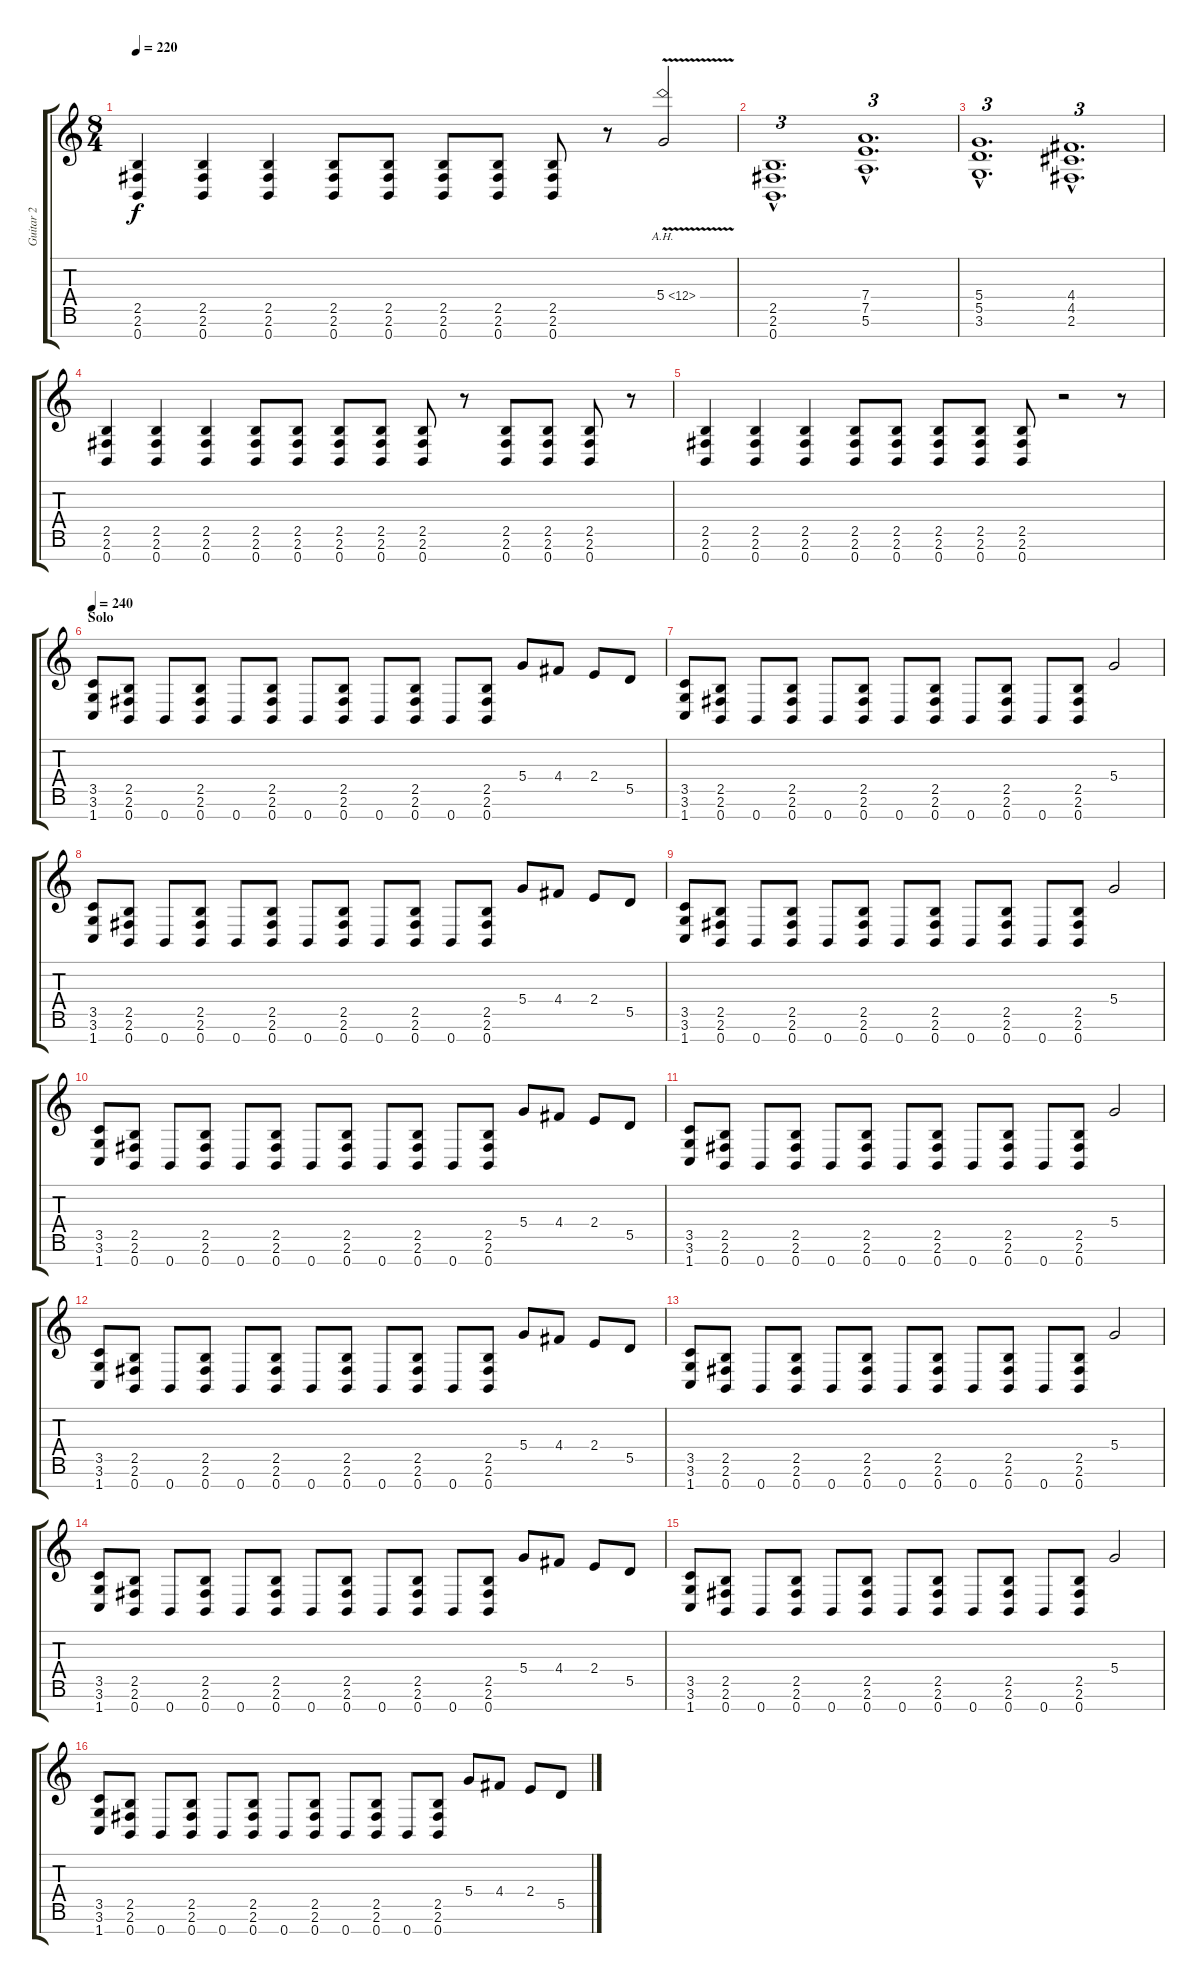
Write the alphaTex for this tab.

\track ("Guitar 2" "Guitar 2") {instrument distortionguitar}
\staff {score tabs}
\tuning (E4 B3 G3 D3 A2 E2 B1) {hide}
\ts (8 4)
\tempo 220
\clef g2
\ks c
(2.5 2.6 0.7).4{dy f} (2.5 2.6 0.7).4 (2.5 2.6 0.7).4 (2.5 2.6 0.7).8 (2.5 2.6 0.7).8 (2.5 2.6 0.7).8 (2.5 2.6 0.7).8 (2.5 2.6 0.7).8 r.8 5.4{ah 7 v}.2 |
(2.5{hac} 2.6{hac} 0.7{hac}).1{d tu (3 2)} (7.4{hac} 7.5{hac} 5.6{hac}).1{d tu (3 2)} |
(5.4{hac} 5.5{hac} 3.6{hac}).1{d tu (3 2)} (4.4{hac} 4.5{hac} 2.6{hac}).1{d tu (3 2)} |
(2.5 2.6 0.7).4 (2.5 2.6 0.7).4 (2.5 2.6 0.7).4 (2.5 2.6 0.7).8 (2.5 2.6 0.7).8 (2.5 2.6 0.7).8 (2.5 2.6 0.7).8 (2.5 2.6 0.7).8 r.8 (2.5 2.6 0.7).8 (2.5 2.6 0.7).8 (2.5 2.6 0.7).8 r.8 |
(2.5 2.6 0.7).4 (2.5 2.6 0.7).4 (2.5 2.6 0.7).4 (2.5 2.6 0.7).8 (2.5 2.6 0.7).8 (2.5 2.6 0.7).8 (2.5 2.6 0.7).8 (2.5 2.6 0.7).8 r.2 r.8 |
\section ("" "Solo")
\tempo 240
(3.5 3.6 1.7).8 (2.5 2.6 0.7).8 0.7.8 (2.5 2.6 0.7).8 0.7.8 (2.5 2.6 0.7).8 0.7.8 (2.5 2.6 0.7).8 0.7.8 (2.5 2.6 0.7).8 0.7.8 (2.5 2.6 0.7).8 5.4.8 4.4.8 2.4.8 5.5.8 |
(3.5 3.6 1.7).8 (2.5 2.6 0.7).8 0.7.8 (2.5 2.6 0.7).8 0.7.8 (2.5 2.6 0.7).8 0.7.8 (2.5 2.6 0.7).8 0.7.8 (2.5 2.6 0.7).8 0.7.8 (2.5 2.6 0.7).8 5.4.2 |
(3.5 3.6 1.7).8 (2.5 2.6 0.7).8 0.7.8 (2.5 2.6 0.7).8 0.7.8 (2.5 2.6 0.7).8 0.7.8 (2.5 2.6 0.7).8 0.7.8 (2.5 2.6 0.7).8 0.7.8 (2.5 2.6 0.7).8 5.4.8 4.4.8 2.4.8 5.5.8 |
(3.5 3.6 1.7).8 (2.5 2.6 0.7).8 0.7.8 (2.5 2.6 0.7).8 0.7.8 (2.5 2.6 0.7).8 0.7.8 (2.5 2.6 0.7).8 0.7.8 (2.5 2.6 0.7).8 0.7.8 (2.5 2.6 0.7).8 5.4.2 |
(3.5 3.6 1.7).8 (2.5 2.6 0.7).8 0.7.8 (2.5 2.6 0.7).8 0.7.8 (2.5 2.6 0.7).8 0.7.8 (2.5 2.6 0.7).8 0.7.8 (2.5 2.6 0.7).8 0.7.8 (2.5 2.6 0.7).8 5.4.8 4.4.8 2.4.8 5.5.8 |
(3.5 3.6 1.7).8 (2.5 2.6 0.7).8 0.7.8 (2.5 2.6 0.7).8 0.7.8 (2.5 2.6 0.7).8 0.7.8 (2.5 2.6 0.7).8 0.7.8 (2.5 2.6 0.7).8 0.7.8 (2.5 2.6 0.7).8 5.4.2 |
(3.5 3.6 1.7).8 (2.5 2.6 0.7).8 0.7.8 (2.5 2.6 0.7).8 0.7.8 (2.5 2.6 0.7).8 0.7.8 (2.5 2.6 0.7).8 0.7.8 (2.5 2.6 0.7).8 0.7.8 (2.5 2.6 0.7).8 5.4.8 4.4.8 2.4.8 5.5.8 |
(3.5 3.6 1.7).8 (2.5 2.6 0.7).8 0.7.8 (2.5 2.6 0.7).8 0.7.8 (2.5 2.6 0.7).8 0.7.8 (2.5 2.6 0.7).8 0.7.8 (2.5 2.6 0.7).8 0.7.8 (2.5 2.6 0.7).8 5.4.2 |
(3.5 3.6 1.7).8 (2.5 2.6 0.7).8 0.7.8 (2.5 2.6 0.7).8 0.7.8 (2.5 2.6 0.7).8 0.7.8 (2.5 2.6 0.7).8 0.7.8 (2.5 2.6 0.7).8 0.7.8 (2.5 2.6 0.7).8 5.4.8 4.4.8 2.4.8 5.5.8 |
(3.5 3.6 1.7).8 (2.5 2.6 0.7).8 0.7.8 (2.5 2.6 0.7).8 0.7.8 (2.5 2.6 0.7).8 0.7.8 (2.5 2.6 0.7).8 0.7.8 (2.5 2.6 0.7).8 0.7.8 (2.5 2.6 0.7).8 5.4.2 |
(3.5 3.6 1.7).8 (2.5 2.6 0.7).8 0.7.8 (2.5 2.6 0.7).8 0.7.8 (2.5 2.6 0.7).8 0.7.8 (2.5 2.6 0.7).8 0.7.8 (2.5 2.6 0.7).8 0.7.8 (2.5 2.6 0.7).8 5.4.8 4.4.8 2.4.8 5.5.8
